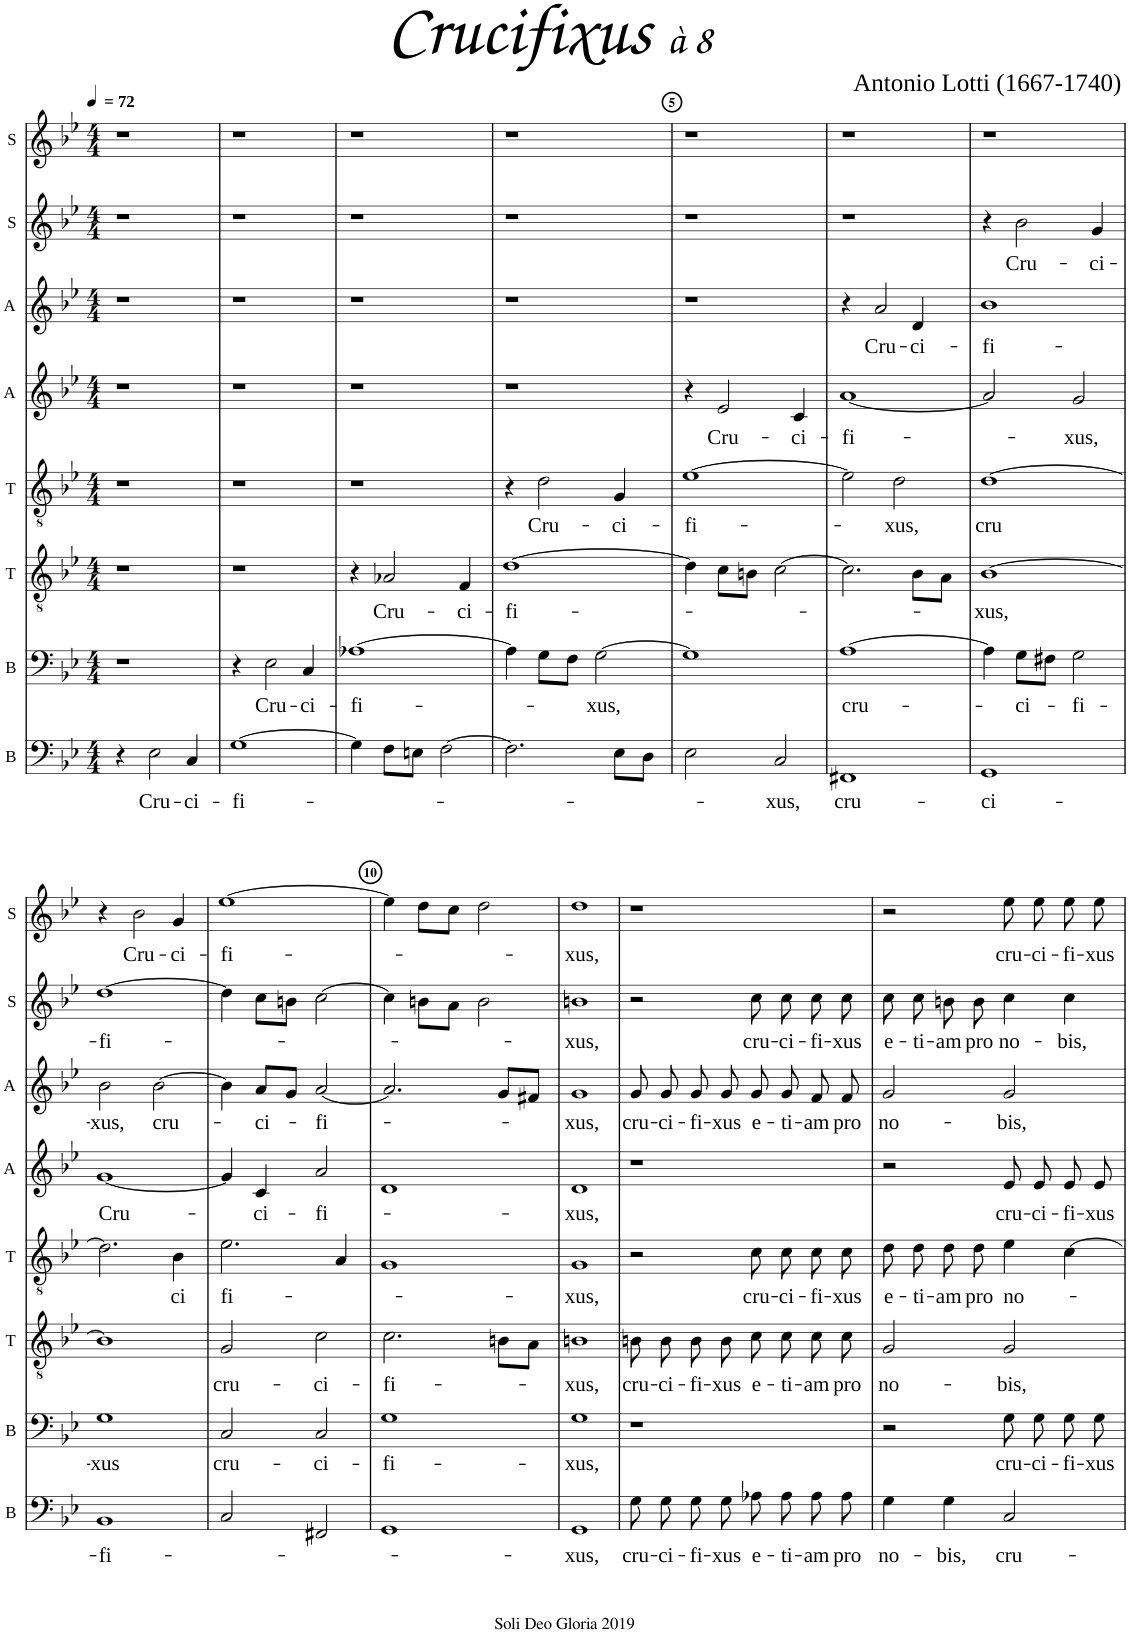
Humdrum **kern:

**kern	**text	**kern	**text	**kern	**text	**kern	**text	**kern	**text	**kern	**text	**kern	**text	**kern	**text
*part8	*part8	*part7	*part7	*part6	*part6	*part5	*part5	*part4	*part4	*part3	*part3	*part2	*part2	*part1	*part1
*staff8	*staff8	*staff7	*staff7	*staff6	*staff6	*staff5	*staff5	*staff4	*staff4	*staff3	*staff3	*staff2	*staff2	*staff1	*staff1
*I"B	*	*I"B	*	*I"T	*	*I"T	*	*I"A	*	*I"A	*	*I"S	*	*I"S	*
*I'B	*	*I'B	*	*I'T	*	*I'T	*	*I'A	*	*I'A	*	*I'S	*	*I'S	*
*clefF4	*	*clefF4	*	*clefGv2	*	*clefGv2	*	*clefG2	*	*clefG2	*	*clefG2	*	*clefG2	*
*k[b-e-]	*	*k[b-e-]	*	*k[b-e-]	*	*k[b-e-]	*	*k[b-e-]	*	*k[b-e-]	*	*k[b-e-]	*	*k[b-e-]	*
*M4/4	*	*M4/4	*	*M4/4	*	*M4/4	*	*M4/4	*	*M4/4	*	*M4/4	*	*M4/4	*
*MM72	*	*MM72	*	*MM72	*	*MM72	*	*MM72	*	*MM72	*	*MM72	*	*MM72	*
=1	=1	=1	=1	=1	=1	=1	=1	=1	=1	=1	=1	=1	=1	=1	=1
4r	.	1r	.	1r	.	1r	.	1r	.	1r	.	1r	.	1r	.
!	!LO:LY:b	!	!	!	!	!	!	!	!	!	!	!	!	!	!
2E-\	Cru-	.	.	.	.	.	.	.	.	.	.	.	.	.	.
!	!LO:LY:b	!	!	!	!	!	!	!	!	!	!	!	!	!	!
4C/	ci-	.	.	.	.	.	.	.	.	.	.	.	.	.	.
=2	=2	=2	=2	=2	=2	=2	=2	=2	=2	=2	=2	=2	=2	=2	=2
!	!LO:LY:b	!	!	!	!	!	!	!	!	!	!	!	!	!	!
[1G	fi-	4r	.	1r	.	1r	.	1r	.	1r	.	1r	.	1r	.
!	!	!	!LO:LY:b	!	!	!	!	!	!	!	!	!	!	!	!
.	.	2E-\	Cru-	.	.	.	.	.	.	.	.	.	.	.	.
!	!	!	!LO:LY:b	!	!	!	!	!	!	!	!	!	!	!	!
.	.	4C/	ci-	.	.	.	.	.	.	.	.	.	.	.	.
=3	=3	=3	=3	=3	=3	=3	=3	=3	=3	=3	=3	=3	=3	=3	=3
!	!	!	!LO:LY:b	!	!	!	!	!	!	!	!	!	!	!	!
4G\]	.	[1A-X	fi-	4r	.	1r	.	1r	.	1r	.	1r	.	1r	.
!	!	!	!	!	!LO:LY:b	!	!	!	!	!	!	!	!	!	!
8F\L	.	.	.	2A-X/	Cru-	.	.	.	.	.	.	.	.	.	.
8En\J	.	.	.	.	.	.	.	.	.	.	.	.	.	.	.
[2F\	.	.	.	.	.	.	.	.	.	.	.	.	.	.	.
!	!	!	!	!	!LO:LY:b	!	!	!	!	!	!	!	!	!	!
.	.	.	.	4F/	ci-	.	.	.	.	.	.	.	.	.	.
=4	=4	=4	=4	=4	=4	=4	=4	=4	=4	=4	=4	=4	=4	=4	=4
!	!	!	!	!	!LO:LY:b	!	!	!	!	!	!	!	!	!	!
2.F\]	.	4A-\]	.	[1d	fi-	4r	.	1r	.	1r	.	1r	.	1r	.
!	!	!	!	!	!	!	!LO:LY:b	!	!	!	!	!	!	!	!
.	.	8G\L	.	.	.	2d\	Cru-	.	.	.	.	.	.	.	.
.	.	8F\J	.	.	.	.	.	.	.	.	.	.	.	.	.
!	!	!	!LO:LY:b	!	!	!	!	!	!	!	!	!	!	!	!
.	.	[2G\	xus,	.	.	.	.	.	.	.	.	.	.	.	.
!	!	!	!	!	!	!	!LO:LY:b	!	!	!	!	!	!	!	!
8E-\L	.	.	.	.	.	4G/	ci-	.	.	.	.	.	.	.	.
8D\J	.	.	.	.	.	.	.	.	.	.	.	.	.	.	.
=5	=5	=5	=5	=5	=5	=5	=5	=5	=5	=5	=5	=5	=5	=5	=5
!	!	!	!	!	!	!	!LO:LY:b	!	!	!	!	!	!	!	!
2E-\	.	1G]	.	4d\]	.	[1e-	fi-	4r	.	1r	.	1r	.	1r	.
!	!	!	!	!	!	!	!	!	!LO:LY:b	!	!	!	!	!	!
.	.	.	.	8c\L	.	.	.	2e-/	Cru-	.	.	.	.	.	.
.	.	.	.	8Bn\J	.	.	.	.	.	.	.	.	.	.	.
!	!LO:LY:b	!	!	!	!	!	!	!	!	!	!	!	!	!	!
2C/	-xus,	.	.	[2c\	.	.	.	.	.	.	.	.	.	.	.
!	!	!	!	!	!	!	!	!	!LO:LY:b	!	!	!	!	!	!
.	.	.	.	.	.	.	.	4c/	ci-	.	.	.	.	.	.
=6	=6	=6	=6	=6	=6	=6	=6	=6	=6	=6	=6	=6	=6	=6	=6
!	!LO:LY:b	!	!LO:LY:b	!	!	!	!	!	!LO:LY:b	!	!	!	!	!	!
1FF#X	cru-	[1A	cru-	2.c\]	.	2e-\]	.	[1a	fi-	4r	.	1r	.	1r	.
!	!	!	!	!	!	!	!	!	!	!	!LO:LY:b	!	!	!	!
.	.	.	.	.	.	.	.	.	.	2a/	Cru-	.	.	.	.
!	!	!	!	!	!	!	!LO:LY:b	!	!	!	!	!	!	!	!
.	.	.	.	.	.	2d\	-xus,	.	.	.	.	.	.	.	.
!	!	!	!	!	!	!	!	!	!	!	!LO:LY:b	!	!	!	!
.	.	.	.	8B-\L	.	.	.	.	.	4d/	ci-	.	.	.	.
.	.	.	.	8A\J	.	.	.	.	.	.	.	.	.	.	.
=7	=7	=7	=7	=7	=7	=7	=7	=7	=7	=7	=7	=7	=7	=7	=7
!	!LO:LY:b	!	!	!	!LO:LY:b	!	!LO:LY:b	!	!	!	!LO:LY:b	!	!	!	!
1GG	ci-	4A\]	.	[1B-	-xus,	[1d	cru	2a/]	.	1b-	fi-	4r	.	1r	.
!	!	!	!LO:LY:b	!	!	!	!	!	!	!	!	!	!LO:LY:b	!	!
.	.	8G\L	ci-	.	.	.	.	.	.	.	.	2b-\	Cru-	.	.
.	.	8F#X\J	.	.	.	.	.	.	.	.	.	.	.	.	.
!	!	!	!LO:LY:b	!	!	!	!	!	!LO:LY:b	!	!	!	!	!	!
.	.	2G\	fi-	.	.	.	.	2g/	-xus,	.	.	.	.	.	.
!	!	!	!	!	!	!	!	!	!	!	!	!	!LO:LY:b	!	!
.	.	.	.	.	.	.	.	.	.	.	.	4g/	ci-	.	.
!!LO:LB:g=z
=8	=8	=8	=8	=8	=8	=8	=8	=8	=8	=8	=8	=8	=8	=8	=8
!	!LO:LY:b	!	!LO:LY:b	!	!	!	!	!	!LO:LY:b	!	!LO:LY:b	!	!LO:LY:b	!	!
1BB-	fi-	1G	xus	1B-]	.	2.d\]	.	[1g	Cru-	2b-\	xus,	[1dd	fi-	4r	.
!	!	!	!	!	!	!	!	!	!	!	!	!	!	!	!LO:LY:b
.	.	.	.	.	.	.	.	.	.	.	.	.	.	2b-\	Cru-
!	!	!	!	!	!	!	!	!	!	!	!LO:LY:b	!	!	!	!
.	.	.	.	.	.	.	.	.	.	[2b-\	cru-	.	.	.	.
!	!	!	!	!	!	!	!LO:LY:b	!	!	!	!	!	!	!	!LO:LY:b
.	.	.	.	.	.	4B-\	ci	.	.	.	.	.	.	4g/	ci-
=9	=9	=9	=9	=9	=9	=9	=9	=9	=9	=9	=9	=9	=9	=9	=9
!	!	!	!LO:LY:b	!	!LO:LY:b	!	!LO:LY:b	!	!	!	!	!	!	!	!LO:LY:b
2C/	.	2C/	cru-	2G/	cru-	2.e-\	fi-	4g/]	.	4b-\]	.	4dd\]	.	[1ee-	fi-
!	!	!	!	!	!	!	!	!	!LO:LY:b	!	!LO:LY:b	!	!	!	!
.	.	.	.	.	.	.	.	4c/	ci-	8a/L	ci-	8cc\L	.	.	.
.	.	.	.	.	.	.	.	.	.	8g/J	.	8bn\J	.	.	.
!	!	!	!LO:LY:b	!	!LO:LY:b	!	!	!	!LO:LY:b	!	!LO:LY:b	!	!	!	!
2FF#X/	.	2C/	ci-	2c\	ci-	.	.	2a/	fi-	[2a/	fi-	[2cc\	.	.	.
.	.	.	.	.	.	4A/	.	.	.	.	.	.	.	.	.
=10	=10	=10	=10	=10	=10	=10	=10	=10	=10	=10	=10	=10	=10	=10	=10
!	!	!	!LO:LY:b	!	!LO:LY:b	!	!	!	!	!	!	!	!	!	!
1GG	.	1G	fi-	2.c\	fi-	1G	.	1d	.	2.a/]	.	4cc\]	.	4ee-\]	.
.	.	.	.	.	.	.	.	.	.	.	.	8bn\L	.	8dd\L	.
.	.	.	.	.	.	.	.	.	.	.	.	8a\J	.	8cc\J	.
.	.	.	.	.	.	.	.	.	.	.	.	2b\	.	2dd\	.
.	.	.	.	8Bn\L	.	.	.	.	.	8g/L	.	.	.	.	.
.	.	.	.	8A\J	.	.	.	.	.	8f#X/J	.	.	.	.	.
=11	=11	=11	=11	=11	=11	=11	=11	=11	=11	=11	=11	=11	=11	=11	=11
!	!LO:LY:b	!	!LO:LY:b	!	!LO:LY:b	!	!LO:LY:b	!	!LO:LY:b	!	!LO:LY:b	!	!LO:LY:b	!	!LO:LY:b
1GG	-xus,	1G	xus,	1Bn	-xus,	1G	-xus,	1d	-xus,	1g	-xus,	1bn	-xus,	1dd	-xus,
=12	=12	=12	=12	=12	=12	=12	=12	=12	=12	=12	=12	=12	=12	=12	=12
!	!LO:LY:b	!	!	!	!LO:LY:b	!	!	!	!	!	!LO:LY:b	!	!	!	!
8G\	cru-	1r	.	8Bn\	cru-	2r	.	1r	.	8g/	cru-	2r	.	1r	.
!	!LO:LY:b	!	!	!	!LO:LY:b	!	!	!	!	!	!LO:LY:b	!	!	!	!
8G\	ci-	.	.	8B\	ci-	.	.	.	.	8g/	ci-	.	.	.	.
!	!LO:LY:b	!	!	!	!LO:LY:b	!	!	!	!	!	!LO:LY:b	!	!	!	!
8G\	fi-	.	.	8B\	fi-	.	.	.	.	8g/	fi-	.	.	.	.
!	!LO:LY:b	!	!	!	!LO:LY:b	!	!	!	!	!	!LO:LY:b	!	!	!	!
8G\	xus	.	.	8B\	xus	.	.	.	.	8g/	xus	.	.	.	.
!	!LO:LY:b	!	!	!	!LO:LY:b	!	!LO:LY:b	!	!	!	!LO:LY:b	!	!LO:LY:b	!	!
8A-X\	e-	.	.	8c\	e-	8c\L	cru-	.	.	8g/	e-	8cc\	cru-	.	.
!	!LO:LY:b	!	!	!	!LO:LY:b	!	!LO:LY:b	!	!	!	!LO:LY:b	!	!LO:LY:b	!	!
8A-\	ti-	.	.	8c\	ti-	8c\J	ci-	.	.	8g/	ti-	8cc\	ci-	.	.
!	!LO:LY:b	!	!	!	!LO:LY:b	!	!LO:LY:b	!	!	!	!LO:LY:b	!	!LO:LY:b	!	!
8A-\	-am	.	.	8c\	-am	8c\L	fi-	.	.	8f/	-am	8cc\	fi-	.	.
!	!LO:LY:b	!	!	!	!LO:LY:b	!	!LO:LY:b	!	!	!	!LO:LY:b	!	!LO:LY:b	!	!
8A-\	pro	.	.	8c\	pro	8c\J	xus	.	.	8f/	pro	8cc\	xus	.	.
=13	=13	=13	=13	=13	=13	=13	=13	=13	=13	=13	=13	=13	=13	=13	=13
!	!LO:LY:b	!	!	!	!LO:LY:b	!	!LO:LY:b	!	!	!	!LO:LY:b	!	!LO:LY:b	!	!
4G\	no-	2r	.	2G/	no-	8d\L	e-	2r	.	2g/	no-	8cc\	e-	2r	.
!	!	!	!	!	!	!	!LO:LY:b	!	!	!	!	!	!LO:LY:b	!	!
.	.	.	.	.	.	8d\J	ti-	.	.	.	.	8cc\	ti-	.	.
!	!LO:LY:b	!	!	!	!	!	!LO:LY:b	!	!	!	!	!	!LO:LY:b	!	!
4G\	bis,	.	.	.	.	8d\L	-am	.	.	.	.	8bn\	-am	.	.
!	!	!	!	!	!	!	!LO:LY:b	!	!	!	!	!	!LO:LY:b	!	!
.	.	.	.	.	.	8d\J	pro	.	.	.	.	8b\	pro	.	.
!	!LO:LY:b	!	!LO:LY:b	!	!LO:LY:b	!	!LO:LY:b	!	!LO:LY:b	!	!LO:LY:b	!	!LO:LY:b	!	!LO:LY:b
2C/	cru-	8G\	cru-	2G/	bis,	4e-\	no-	8e-/L	cru-	2g/	bis,	4cc\	no-	8ee-\	cru-
!	!	!	!LO:LY:b	!	!	!	!	!	!LO:LY:b	!	!	!	!	!	!LO:LY:b
.	.	8G\	ci-	.	.	.	.	8e-/J	ci-	.	.	.	.	8ee-\	ci-
!	!	!	!LO:LY:b	!	!	!	!	!	!LO:LY:b	!	!	!	!LO:LY:b	!	!LO:LY:b
.	.	8G\	fi-	.	.	[4c\	.	8e-/L	fi-	.	.	4cc\	bis,	8ee-\	fi-
!	!	!	!LO:LY:b	!	!	!	!	!	!LO:LY:b	!	!	!	!	!	!LO:LY:b
.	.	8G\	xus	.	.	.	.	8e-/J	xus	.	.	.	.	8ee-\	xus
=	=	=	=	=	=	=	=	=	=	=	=	=	=	=	=
*-	*-	*-	*-	*-	*-	*-	*-	*-	*-	*-	*-	*-	*-	*-	*-
